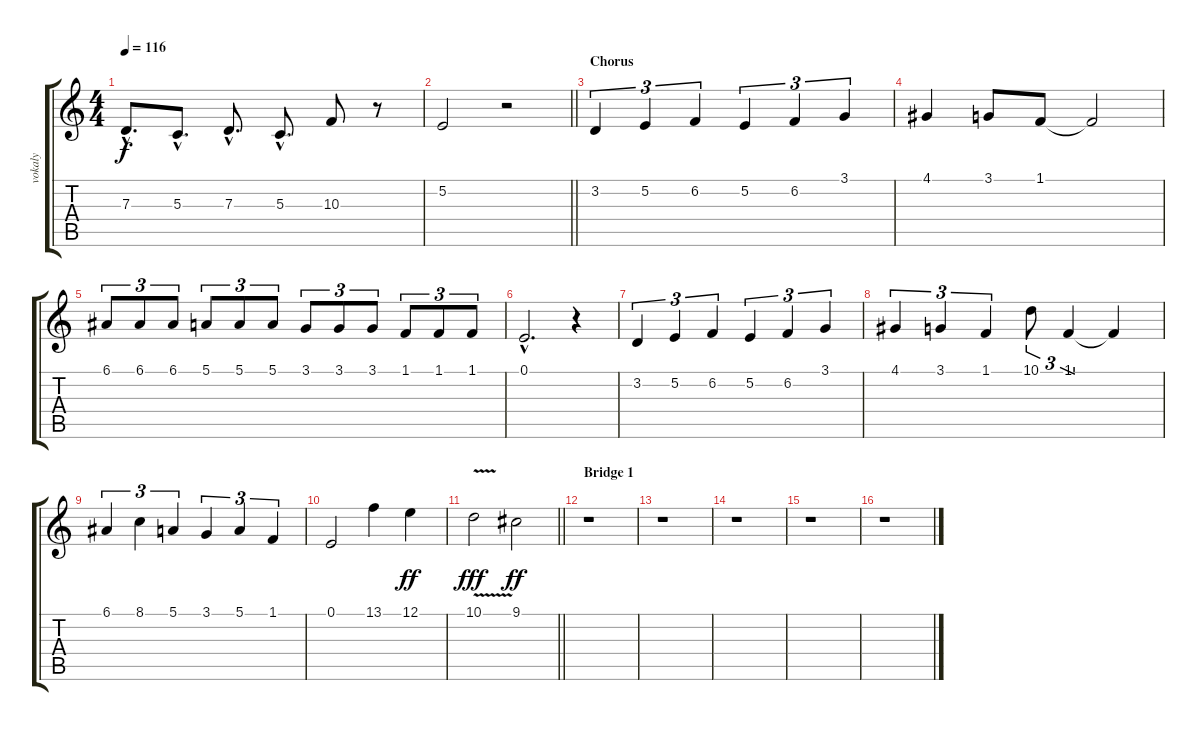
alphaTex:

\track ("vokaly" "vokaly") {instrument oboe}
\staff {score tabs}
\tuning (E4 B3 G3 D3 A2 E2) {hide}
\ts (4 4)
\tempo 116
\clef g2
\ks c
7.3{hac}.8{d dy f} 5.3{hac}.8{d} 7.3{hac}.8{d} 5.3{hac}.8{d} 10.3.8 r.8 |
\barLineRight lightlight
5.2.2 r.2 |
\section ("" "Chorus")
3.2.4{tu (3 2)} 5.2.4{tu (3 2)} 6.2.4{tu (3 2)} 5.2.4{tu (3 2)} 6.2.4{tu (3 2)} 3.1.4{tu (3 2)} |
4.1.4 3.1.8 1.1.8 1.1{t}.2 |
6.1.8{tu (3 2)} 6.1.8{tu (3 2)} 6.1.8{tu (3 2)} 5.1.8{tu (3 2)} 5.1.8{tu (3 2)} 5.1.8{tu (3 2)} 3.1.8{tu (3 2)} 3.1.8{tu (3 2)} 3.1.8{tu (3 2)} 1.1.8{tu (3 2)} 1.1.8{tu (3 2)} 1.1.8{tu (3 2)} |
0.1{hac}.2{d} r.4 |
3.2.4{tu (3 2)} 5.2.4{tu (3 2)} 6.2.4{tu (3 2)} 5.2.4{tu (3 2)} 6.2.4{tu (3 2)} 3.1.4{tu (3 2)} |
4.1.4{tu (3 2)} 3.1.4{tu (3 2)} 1.1.4{tu (3 2)} 10.1.8{tu (3 2)} 1.1.4{tu (3 2)} 1.1{t}.4 |
6.1.4{tu (3 2)} 8.1.4{tu (3 2)} 5.1.4{tu (3 2)} 3.1.4{tu (3 2)} 5.1.4{tu (3 2)} 1.1.4{tu (3 2)} |
0.1.2 13.1.4 12.1.4{dy ff} |
\barLineRight lightlight
10.1{v}.2{dy fff} 9.1.2{dy ff} |
\section ("" "Bridge 1")
r.1 |
r.1 |
r.1 |
r.1 |
r.1
